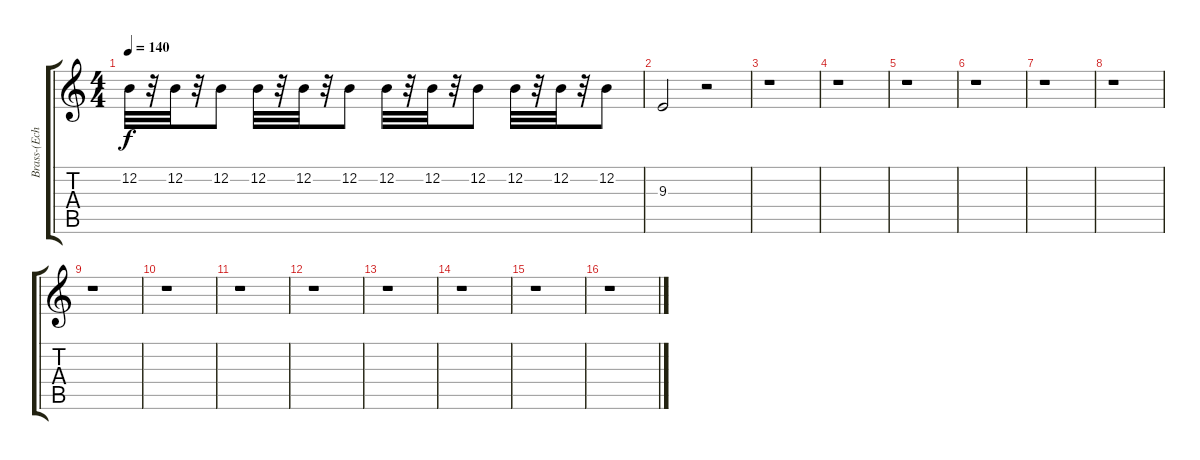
\track ("Brass-(Echo)" "Brass-(Ech") {instrument synthbrass1}
\staff {score tabs}
\tuning (E4 B3 G3 D3 A2 E2) {hide}
\ts (4 4)
\tempo 140
\clef g2
\ks c
12.2.32{dy f} r.32 12.2.32 r.32 12.2.8 12.2.32 r.32 12.2.32 r.32 12.2.8 12.2.32 r.32 12.2.32 r.32 12.2.8 12.2.32 r.32 12.2.32 r.32 12.2.8 |
9.3.2 r.2 |
r.1 |
r.1 |
r.1 |
r.1 |
r.1 |
r.1 |
r.1 |
r.1 |
r.1 |
r.1 |
r.1 |
r.1 |
r.1 |
r.1
